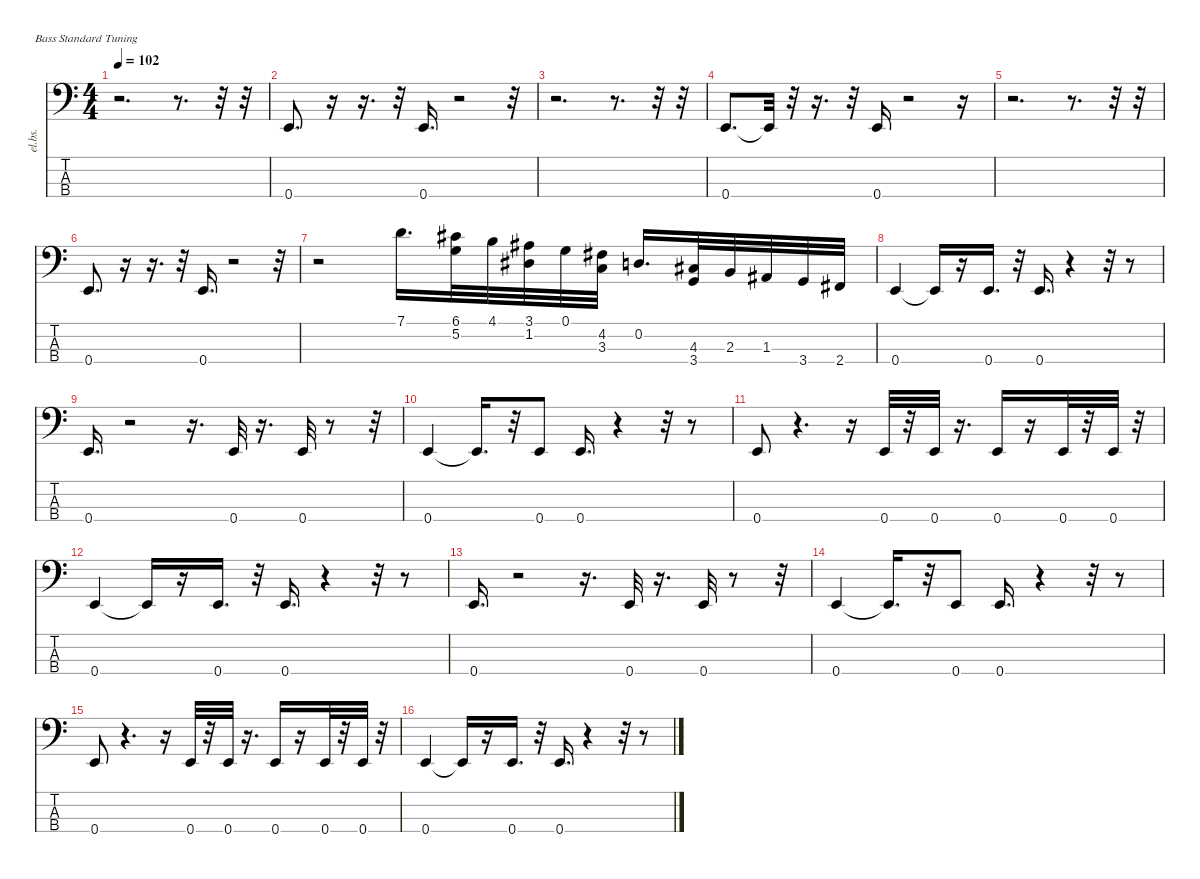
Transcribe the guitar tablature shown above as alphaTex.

\defaultSystemsLayout 4
\hideDynamics
\bracketExtendMode nobrackets
\otherSystemsTrackNameOrientation horizontal
\track ("Guy Pratt" "el.bs.") {instrument electricbassfinger}
\staff {score tabs}
\tuning (G2 D2 A1 E1)
\ts (4 4)
\tempo 102
\clef f4
\ks c
r.2{d dy f beam Down} r.8{d beam Down} r.32{beam Down} r.32{beam Down} |
0.4.8{d beam Up} r.16{beam Up} r.16{d beam Up} r.32{beam Up} 0.4.16{d dy ff beam Up} r.2{beam Up} r.32{beam Up} |
r.2{d beam Down} r.8{d beam Down} r.32{beam Down} r.32{beam Down} |
0.4.8{d dy f beam Up} 0.4{t}.32{beam Up} r.32{beam Up} r.16{d beam Up} r.32{beam Up} 0.4.16{beam Up} r.2{beam Up} r.16{beam Up} |
r.2{d beam Down} r.8{d beam Down} r.32{beam Down} r.32{beam Down} |
0.4.8{d beam Up} r.16{beam Up} r.16{d beam Up} r.32{beam Up} 0.4.16{d dy ff beam Up} r.2{beam Up} r.32{beam Up} |
r.2{beam Down} 7.1.16{d dy f beam Down} (6.1{acc #} 5.2).32{dy p beam Down} 4.1.32{beam Down} (3.1{acc #} 1.2{acc #}).32{beam Down} 0.1.32{beam Down} (4.2{acc #} 3.3).32{beam Down} 0.2.16{d dy mf beam Up} (4.3{acc #} 3.4).32{beam Up} 2.3.32{dy mp beam Up} 1.3{acc #}.32{beam Up} 3.4.32{dy p beam Up} 2.4{acc #}.32{beam Up} |
0.4.4{dy ff beam Up} 0.4{t}.16{dy f beam Up} r.16{beam Up} 0.4.16{d beam Up} r.32{beam Up} 0.4.16{d dy ff beam Up} r.4{beam Up} r.32{beam Up} r.8{beam Up} |
0.4.16{d beam Up} r.2{beam Up} r.16{d beam Up} 0.4.32{dy f beam Up} r.16{d beam Up} 0.4.32{dy ff beam Up} r.8{beam Up} r.32{beam Up} |
0.4.4{beam Up} 0.4{t}.16{d dy f beam Up} r.32{beam Up} 0.4.8{beam Up} 0.4.16{d beam Up} r.4{beam Up} r.32{beam Up} r.8{beam Up} |
0.4.8{dy ff beam Up} r.4{d beam Up} r.16{beam Up} 0.4.32{dy mf beam Up} r.32{beam Up} 0.4.32{dy mp beam Up} r.16{d beam Up} 0.4.16{dy f beam Up} r.16{beam Up} 0.4.32{dy mp beam Up} r.32{beam Up} 0.4.32{dy mf beam Up} r.32{beam Up} |
0.4.4{dy ff beam Up} 0.4{t}.16{dy f beam Up} r.16{beam Up} 0.4.16{d beam Up} r.32{beam Up} 0.4.16{d dy ff beam Up} r.4{beam Up} r.32{beam Up} r.8{beam Up} |
0.4.16{d beam Up} r.2{beam Up} r.16{d beam Up} 0.4.32{dy f beam Up} r.16{d beam Up} 0.4.32{dy ff beam Up} r.8{beam Up} r.32{beam Up} |
0.4.4{beam Up} 0.4{t}.16{d dy f beam Up} r.32{beam Up} 0.4.8{beam Up} 0.4.16{d beam Up} r.4{beam Up} r.32{beam Up} r.8{beam Up} |
0.4.8{dy ff beam Up} r.4{d beam Up} r.16{beam Up} 0.4.32{dy mf beam Up} r.32{beam Up} 0.4.32{dy mp beam Up} r.16{d beam Up} 0.4.16{dy f beam Up} r.16{beam Up} 0.4.32{dy mp beam Up} r.32{beam Up} 0.4.32{dy mf beam Up} r.32{beam Up} |
0.4.4{dy ff beam Up} 0.4{t}.16{dy f beam Up} r.16{beam Up} 0.4.16{d beam Up} r.32{beam Up} 0.4.16{d dy ff beam Up} r.4{beam Up} r.32{beam Up} r.8{beam Up}
